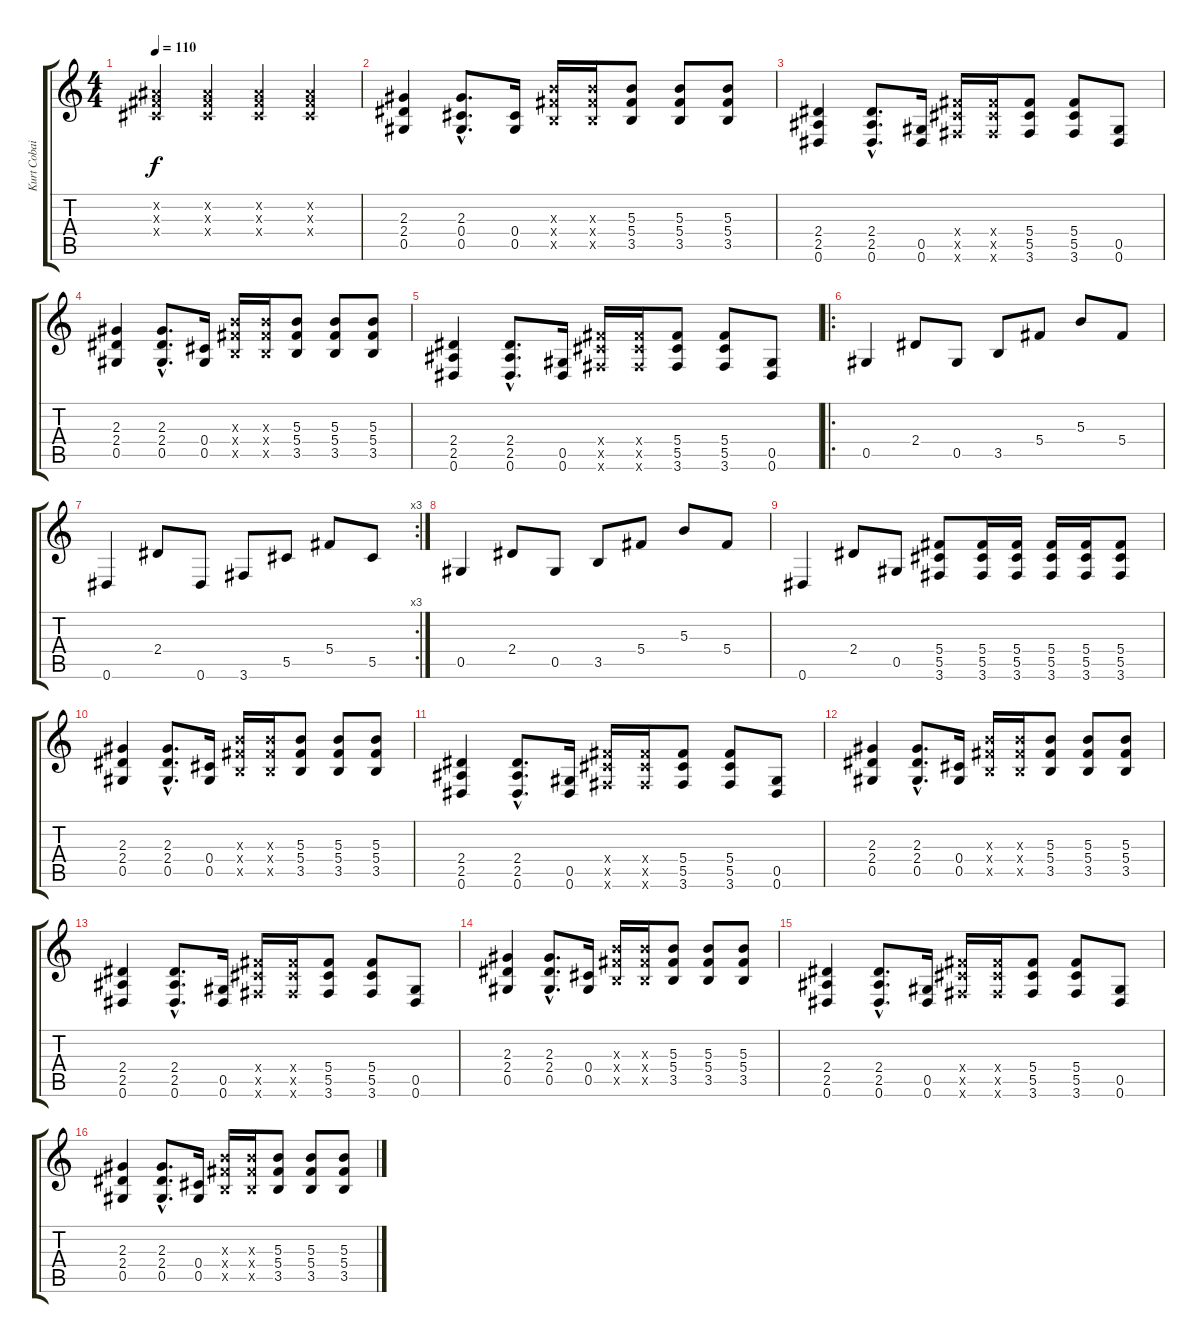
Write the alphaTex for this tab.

\track ("Kurt Cobain" "Kurt Cobai") {instrument electricguitarclean}
\staff {score tabs}
\tuning (Eb4 Bb3 Gb3 Db3 Ab2 Eb2) {hide}
\ts (4 4)
\tempo 110
\clef g2
\ks c
(0.2{x} 0.3{x} 0.4{x}).4{dy f instrument electricguitarclean} (0.2{x} 0.3{x} 0.4{x}).4 (0.2{x} 0.3{x} 0.4{x}).4 (0.2{x} 0.3{x} 0.4{x}).4 |
(2.3 2.4 0.5).4 (2.3{hac} 0.4{hac} 0.5{hac}).8{d} (0.4 0.5).16 (5.3{x} 5.4{x} 3.5{x}).16 (5.3{x} 5.4{x} 3.5{x}).16 (5.3 5.4 3.5).8 (5.3 5.4 3.5).8 (5.3 5.4 3.5).8 |
(2.4 2.5 0.6).4 (2.4{hac} 2.5{hac} 0.6{hac}).8{d} (0.5 0.6).16 (5.4{x} 5.5{x} 3.6{x}).16 (5.4{x} 5.5{x} 3.6{x}).16 (5.4 5.5 3.6).8 (5.4 5.5 3.6).8 (0.5 0.6).8 |
(2.3 2.4 0.5).4 (2.3{hac} 2.4{hac} 0.5{hac}).8{d} (0.4 0.5).16 (5.3{x} 5.4{x} 3.5{x}).16 (5.3{x} 5.4{x} 3.5{x}).16 (5.3 5.4 3.5).8 (5.3 5.4 3.5).8 (5.3 5.4 3.5).8 |
(2.4 2.5 0.6).4 (2.4{hac} 2.5{hac} 0.6{hac}).8{d} (0.5 0.6).16 (5.4{x} 5.5{x} 3.6{x}).16 (5.4{x} 5.5{x} 3.6{x}).16 (5.4 5.5 3.6).8 (5.4 5.5 3.6).8 (0.5 0.6).8 |
\ro
0.5.4 2.4.8 0.5.8 3.5.8 5.4.8 5.3.8 5.4.8 |
\rc 3
0.6.4 2.4.8 0.6.8 3.6.8 5.5.8 5.4.8 5.5.8 |
0.5.4 2.4.8 0.5.8 3.5.8 5.4.8 5.3.8 5.4.8 |
0.6.4 2.4.8 0.5.8 (5.4 5.5 3.6).8{instrument distortionguitar} (5.4 5.5 3.6).16 (5.4 5.5 3.6).16 (5.4 5.5 3.6).16 (5.4 5.5 3.6).16 (5.4 5.5 3.6).8 |
(2.3 2.4 0.5).4 (2.3{hac} 2.4{hac} 0.5{hac}).8{d} (0.4 0.5).16 (5.3{x} 5.4{x} 3.5{x}).16 (5.3{x} 5.4{x} 3.5{x}).16 (5.3 5.4 3.5).8 (5.3 5.4 3.5).8 (5.3 5.4 3.5).8 |
(2.4 2.5 0.6).4 (2.4{hac} 2.5{hac} 0.6{hac}).8{d} (0.5 0.6).16 (5.4{x} 5.5{x} 3.6{x}).16 (5.4{x} 5.5{x} 3.6{x}).16 (5.4 5.5 3.6).8 (5.4 5.5 3.6).8 (0.5 0.6).8 |
(2.3 2.4 0.5).4 (2.3{hac} 2.4{hac} 0.5{hac}).8{d} (0.4 0.5).16 (5.3{x} 5.4{x} 3.5{x}).16 (5.3{x} 5.4{x} 3.5{x}).16 (5.3 5.4 3.5).8 (5.3 5.4 3.5).8 (5.3 5.4 3.5).8 |
(2.4 2.5 0.6).4 (2.4{hac} 2.5{hac} 0.6{hac}).8{d} (0.5 0.6).16 (5.4{x} 5.5{x} 3.6{x}).16 (5.4{x} 5.5{x} 3.6{x}).16 (5.4 5.5 3.6).8 (5.4 5.5 3.6).8 (0.5 0.6).8 |
(2.3 2.4 0.5).4 (2.3{hac} 2.4{hac} 0.5{hac}).8{d} (0.4 0.5).16 (5.3{x} 5.4{x} 3.5{x}).16 (5.3{x} 5.4{x} 3.5{x}).16 (5.3 5.4 3.5).8 (5.3 5.4 3.5).8 (5.3 5.4 3.5).8 |
(2.4 2.5 0.6).4 (2.4{hac} 2.5{hac} 0.6{hac}).8{d} (0.5 0.6).16 (5.4{x} 5.5{x} 3.6{x}).16 (5.4{x} 5.5{x} 3.6{x}).16 (5.4 5.5 3.6).8 (5.4 5.5 3.6).8 (0.5 0.6).8 |
(2.3 2.4 0.5).4 (2.3{hac} 2.4{hac} 0.5{hac}).8{d} (0.4 0.5).16 (5.3{x} 5.4{x} 3.5{x}).16 (5.3{x} 5.4{x} 3.5{x}).16 (5.3 5.4 3.5).8 (5.3 5.4 3.5).8 (5.3 5.4 3.5).8
